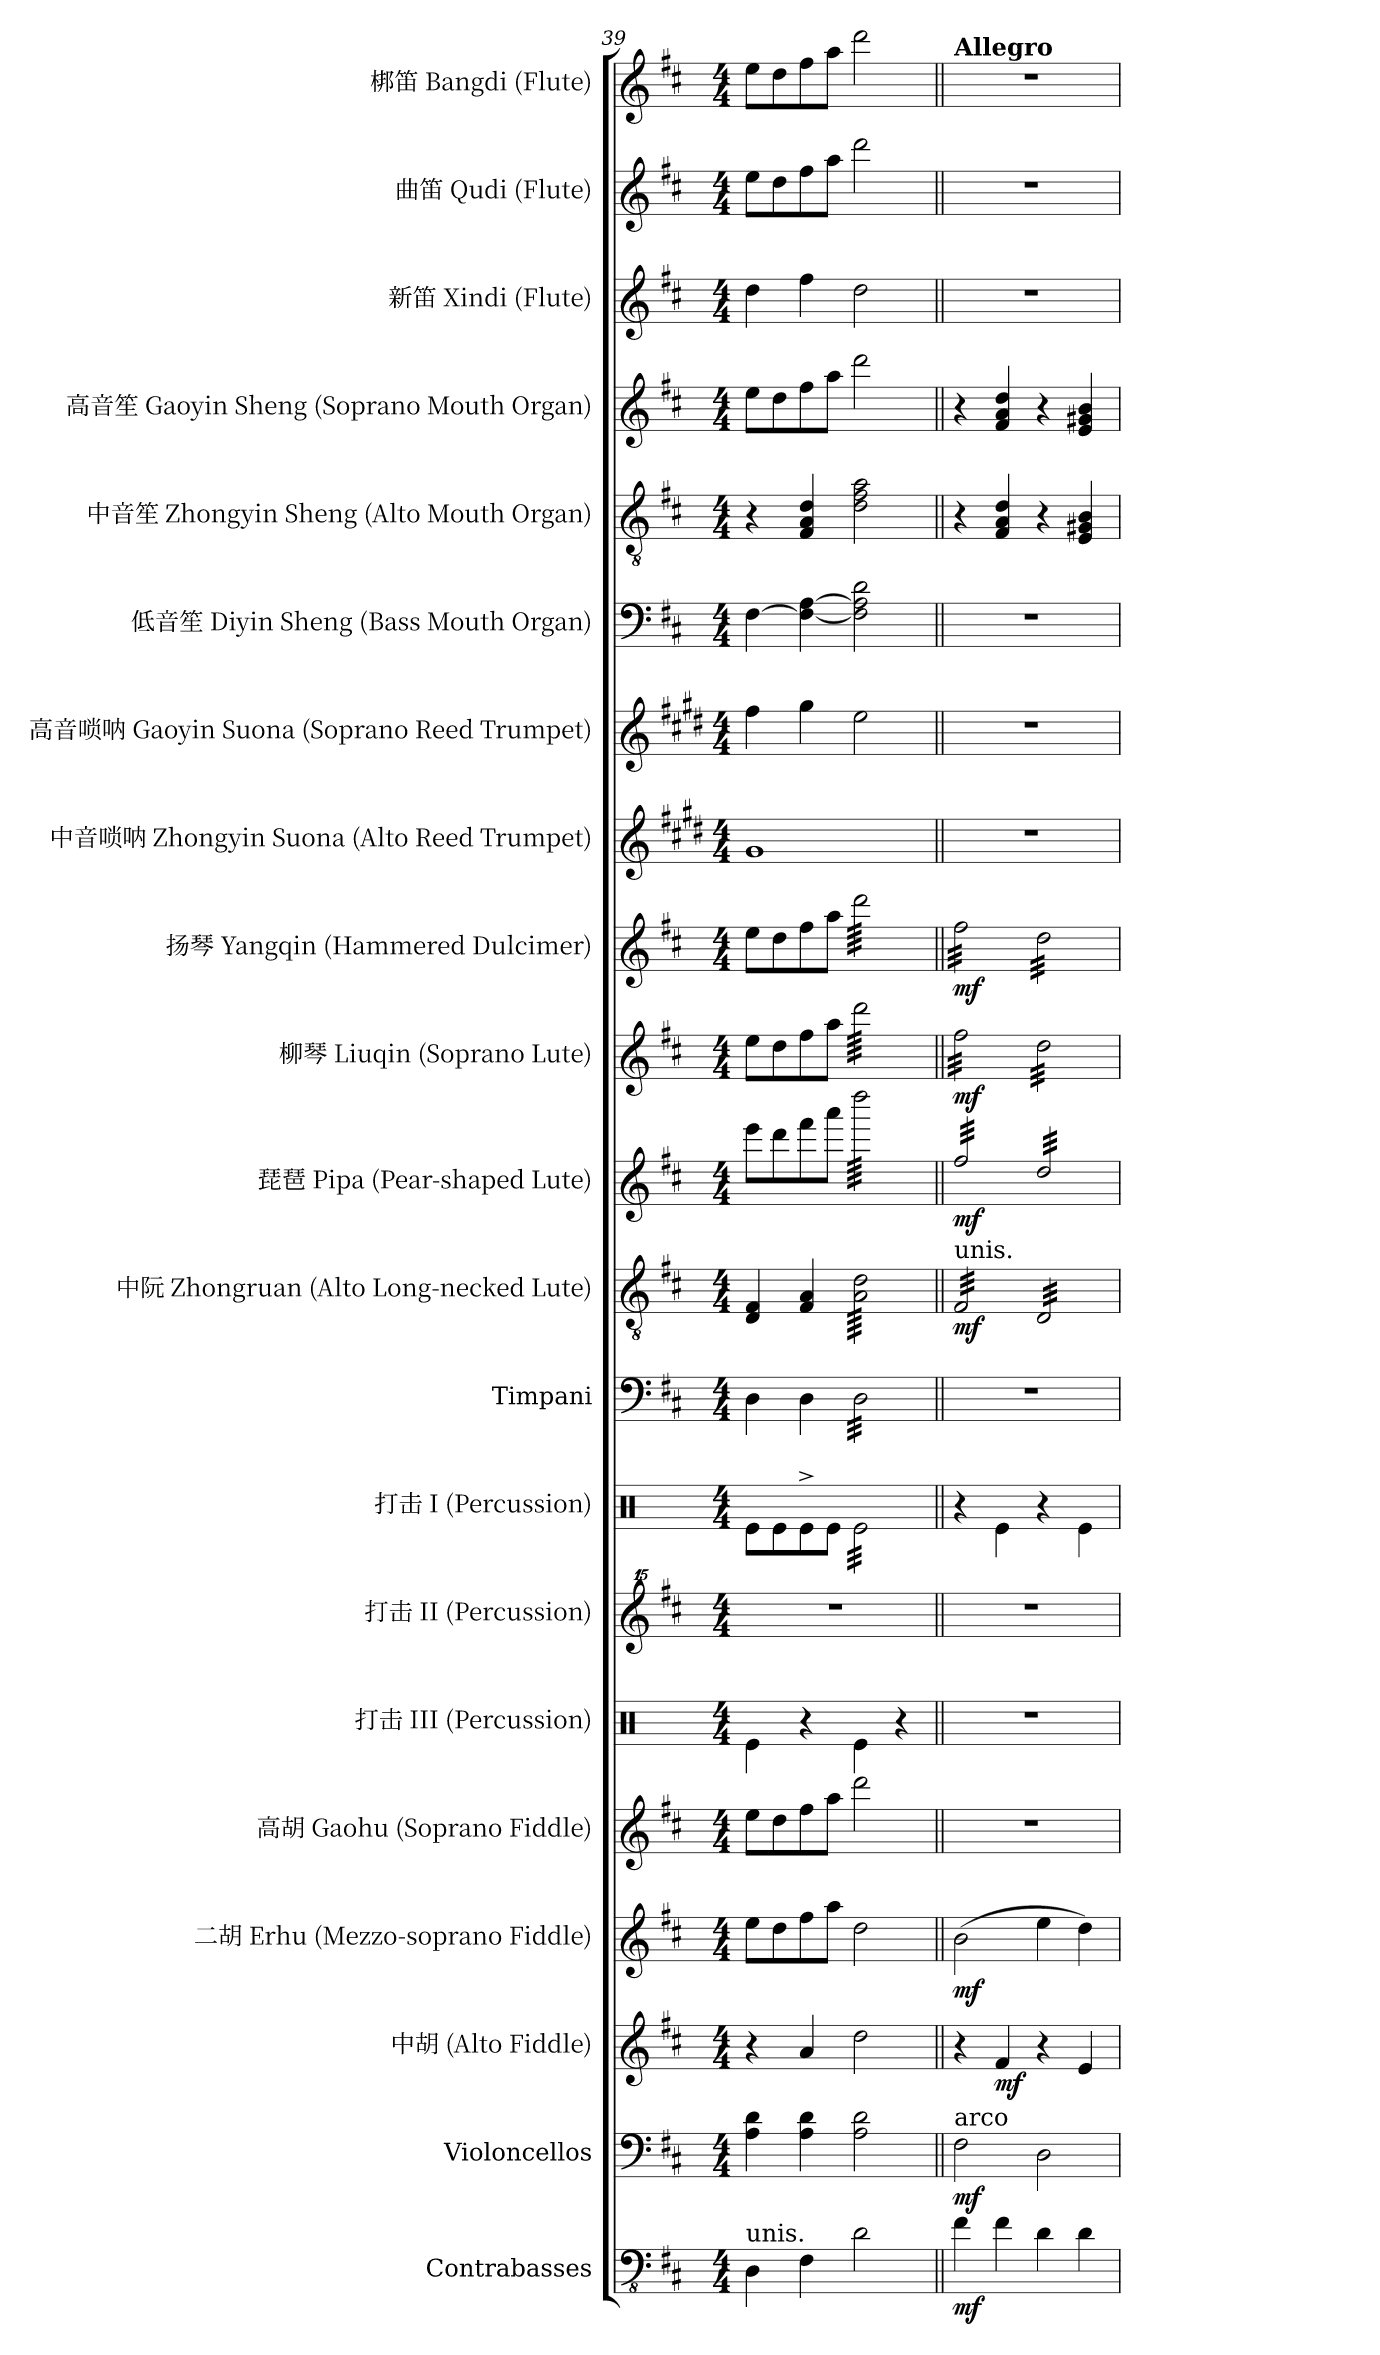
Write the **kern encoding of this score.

**kern	**dynam	**kern	**dynam	**kern	**dynam	**kern	**dynam	**kern	**kern	**kern	**kern	**kern	**kern	**dynam	**kern	**dynam	**kern	**dynam	**kern	**dynam	**kern	**kern	**kern	**kern	**kern	**kern	**kern	**kern
*part21	*part21	*part20	*part20	*part19	*part19	*part18	*part18	*part17	*part16	*part15	*part14	*part13	*part12	*part12	*part11	*part11	*part10	*part10	*part9	*part9	*part8	*part7	*part6	*part5	*part4	*part3	*part2	*part1
*staff21	*staff21	*staff20	*staff20	*staff19	*staff19	*staff18	*staff18	*staff17	*staff16	*staff15	*staff14	*staff13	*staff12	*staff12	*staff11	*staff11	*staff10	*staff10	*staff9	*staff9	*staff8	*staff7	*staff6	*staff5	*staff4	*staff3	*staff2	*staff1
*I"Contrabasses	*	*I"Violoncellos	*	*I"中胡 (Alto Fiddle)	*	*I"二胡 Erhu (Mezzo-soprano Fiddle)	*	*I"高胡 Gaohu (Soprano Fiddle)	*I"打击 III (Percussion)	*I"打击 II (Percussion)	*I"打击 I (Percussion)	*I"Timpani	*I"中阮 Zhongruan (Alto Long-necked Lute)	*	*I"琵琶 Pipa (Pear-shaped Lute)	*	*I"柳琴 Liuqin (Soprano Lute)	*	*I"扬琴 Yangqin  (Hammered Dulcimer)	*	*I"中音唢呐 Zhongyin Suona (Alto Reed Trumpet)	*I"高音唢呐 Gaoyin Suona (Soprano Reed Trumpet)	*I"低音笙 Diyin Sheng (Bass Mouth Organ)	*I"中音笙 Zhongyin Sheng (Alto Mouth Organ)	*I"高音笙 Gaoyin Sheng (Soprano Mouth Organ)	*I"新笛 Xindi (Flute)	*I"曲笛 Qudi (Flute)	*I"梆笛 Bangdi (Flute)
*I'Cbs.	*	*I'Vcs.	*	*	*	*	*	*	*I'打击 III	*I'打击 II	*I'打击 I	*I'Timp.	*	*	*	*	*	*	*	*	*	*	*	*	*	*	*	*
*clefFv4	*	*clefF4	*	*clefG2	*	*clefG2	*	*clefG2	*clefX	*clefG^^2	*clefX	*clefF4	*clefGv2	*	*clefG2	*	*clefG2	*	*clefG2	*	*clefG2	*clefG2	*clefF4	*clefGv2	*clefG2	*clefG2	*clefG2	*clefG2
*	*	*	*	*	*	*	*	*	*	*	*	*	*	*	*ITrd7c12	*	*	*	*	*	*ITrd1c2	*ITrd1c2	*	*	*	*	*	*
*k[f#c#]	*	*k[f#c#]	*	*k[f#c#]	*	*k[f#c#]	*	*k[f#c#]	*k[]	*k[f#c#]	*k[]	*k[f#c#]	*k[f#c#]	*	*k[f#c#]	*	*k[f#c#]	*	*k[f#c#]	*	*k[f#c#]	*k[f#c#]	*k[f#c#]	*k[f#c#]	*k[f#c#]	*k[f#c#]	*k[f#c#]	*k[f#c#]
*M4/4	*	*M4/4	*	*M4/4	*	*M4/4	*	*M4/4	*M4/4	*M4/4	*M4/4	*M4/4	*M4/4	*	*M4/4	*	*M4/4	*	*M4/4	*	*M4/4	*M4/4	*M4/4	*M4/4	*M4/4	*M4/4	*M4/4	*M4/4
=39	=39	=39	=39	=39	=39	=39	=39	=39	=39	=39	=39	=39	=39	=39	=39	=39	=39	=39	=39	=39	=39	=39	=39	=39	=39	=39	=39	=39
!LO:TX:a:t=unis.	!	!	!	!	!	!	!	!	!	!	!	!	!	!	!	!	!	!	!	!	!	!	!	!	!	!	!	!
4DD\	.	4A\ 4d\	.	4r	.	8ee\L	.	8ee\L	4Re\	1r	8Re\L	4D\	4D/ 4F#/	.	8ee\L	.	8ee\L	.	8ee\L	.	1f#	4ee\	[4F#\	4r	8ee\L	4dd\	8ee\L	8ee\L
.	.	.	.	.	.	8dd\	.	8dd\	.	.	8Re\	.	.	.	8dd\	.	8dd\	.	8dd\	.	.	.	.	.	8dd\	.	8dd\	8dd\
4FF#\	.	4A\ 4d\	.	4a/	.	8ff#\	.	8ff#\	4r	.	8Re^\	4D\	4F#/ 4A/	.	8ff#\	.	8ff#\	.	8ff#\	.	.	4ff#\	4F#\_ [4A\	4F#/ 4A/ 4d/	8ff#\	4ff#\	8ff#\	8ff#\
.	.	.	.	.	.	8aa\J	.	8aa\J	.	.	8Re\J	.	.	.	8aa\J	.	8aa\J	.	8aa\J	.	.	.	.	.	8aa\J	.	8aa\J	8aa\J
*	*	*	*	*	*	*	*	*	*	*	*tremolo	*	*	*	*	*	*	*	*	*	*	*	*	*	*	*	*	*
*	*	*	*	*	*	*	*	*	*	*	*	*tremolo	*	*	*	*	*	*	*	*	*	*	*	*	*	*	*	*
*	*	*	*	*	*	*	*	*	*	*	*	*	*tremolo	*	*	*	*	*	*	*	*	*	*	*	*	*	*	*
*	*	*	*	*	*	*	*	*	*	*	*	*	*	*	*tremolo	*	*	*	*	*	*	*	*	*	*	*	*	*
*	*	*	*	*	*	*	*	*	*	*	*	*	*	*	*	*	*tremolo	*	*	*	*	*	*	*	*	*	*	*
*	*	*	*	*	*	*	*	*	*	*	*	*	*	*	*	*	*	*	*tremolo	*	*	*	*	*	*	*	*	*
2D\	.	2A\ 2d\	.	2dd\	.	2dd\	.	2ddd\	4Re\	.	32Re\LLL	32D\LLL	64A\ 64d\LLLL	.	64ddd\LLLL	.	64ddd\LLLL	.	64ddd\LLLL	.	.	2dd\	2F#\] 2A\] 2d\	2d\ 2f#\ 2a\	2ddd\	2dd\	2ddd\	2ddd\
.	.	.	.	.	.	.	.	.	.	.	.	.	64A\ 64d\	.	64ddd\	.	64ddd\	.	64ddd\	.	.	.	.	.	.	.	.	.
.	.	.	.	.	.	.	.	.	.	.	32Re\	32D\	64A\ 64d\	.	64ddd\	.	64ddd\	.	64ddd\	.	.	.	.	.	.	.	.	.
.	.	.	.	.	.	.	.	.	.	.	.	.	64A\ 64d\	.	64ddd\	.	64ddd\	.	64ddd\	.	.	.	.	.	.	.	.	.
.	.	.	.	.	.	.	.	.	.	.	32Re\	32D\	64A\ 64d\	.	64ddd\	.	64ddd\	.	64ddd\	.	.	.	.	.	.	.	.	.
.	.	.	.	.	.	.	.	.	.	.	.	.	64A\ 64d\	.	64ddd\	.	64ddd\	.	64ddd\	.	.	.	.	.	.	.	.	.
.	.	.	.	.	.	.	.	.	.	.	32Re\	32D\	64A\ 64d\	.	64ddd\	.	64ddd\	.	64ddd\	.	.	.	.	.	.	.	.	.
.	.	.	.	.	.	.	.	.	.	.	.	.	64A\ 64d\	.	64ddd\	.	64ddd\	.	64ddd\	.	.	.	.	.	.	.	.	.
.	.	.	.	.	.	.	.	.	.	.	32Re\	32D\	64A\ 64d\	.	64ddd\	.	64ddd\	.	64ddd\	.	.	.	.	.	.	.	.	.
.	.	.	.	.	.	.	.	.	.	.	.	.	64A\ 64d\	.	64ddd\	.	64ddd\	.	64ddd\	.	.	.	.	.	.	.	.	.
.	.	.	.	.	.	.	.	.	.	.	32Re\	32D\	64A\ 64d\	.	64ddd\	.	64ddd\	.	64ddd\	.	.	.	.	.	.	.	.	.
.	.	.	.	.	.	.	.	.	.	.	.	.	64A\ 64d\	.	64ddd\	.	64ddd\	.	64ddd\	.	.	.	.	.	.	.	.	.
.	.	.	.	.	.	.	.	.	.	.	32Re\	32D\	64A\ 64d\	.	64ddd\	.	64ddd\	.	64ddd\	.	.	.	.	.	.	.	.	.
.	.	.	.	.	.	.	.	.	.	.	.	.	64A\ 64d\	.	64ddd\	.	64ddd\	.	64ddd\	.	.	.	.	.	.	.	.	.
.	.	.	.	.	.	.	.	.	.	.	32Re\	32D\	64A\ 64d\	.	64ddd\	.	64ddd\	.	64ddd\	.	.	.	.	.	.	.	.	.
.	.	.	.	.	.	.	.	.	.	.	.	.	64A\ 64d\	.	64ddd\	.	64ddd\	.	64ddd\	.	.	.	.	.	.	.	.	.
.	.	.	.	.	.	.	.	.	4r	.	32Re\	32D\	64A\ 64d\	.	64ddd\	.	64ddd\	.	64ddd\	.	.	.	.	.	.	.	.	.
.	.	.	.	.	.	.	.	.	.	.	.	.	64A\ 64d\	.	64ddd\	.	64ddd\	.	64ddd\	.	.	.	.	.	.	.	.	.
.	.	.	.	.	.	.	.	.	.	.	32Re\	32D\	64A\ 64d\	.	64ddd\	.	64ddd\	.	64ddd\	.	.	.	.	.	.	.	.	.
.	.	.	.	.	.	.	.	.	.	.	.	.	64A\ 64d\	.	64ddd\	.	64ddd\	.	64ddd\	.	.	.	.	.	.	.	.	.
.	.	.	.	.	.	.	.	.	.	.	32Re\	32D\	64A\ 64d\	.	64ddd\	.	64ddd\	.	64ddd\	.	.	.	.	.	.	.	.	.
.	.	.	.	.	.	.	.	.	.	.	.	.	64A\ 64d\	.	64ddd\	.	64ddd\	.	64ddd\	.	.	.	.	.	.	.	.	.
.	.	.	.	.	.	.	.	.	.	.	32Re\	32D\	64A\ 64d\	.	64ddd\	.	64ddd\	.	64ddd\	.	.	.	.	.	.	.	.	.
.	.	.	.	.	.	.	.	.	.	.	.	.	64A\ 64d\	.	64ddd\	.	64ddd\	.	64ddd\	.	.	.	.	.	.	.	.	.
.	.	.	.	.	.	.	.	.	.	.	32Re\	32D\	64A\ 64d\	.	64ddd\	.	64ddd\	.	64ddd\	.	.	.	.	.	.	.	.	.
.	.	.	.	.	.	.	.	.	.	.	.	.	64A\ 64d\	.	64ddd\	.	64ddd\	.	64ddd\	.	.	.	.	.	.	.	.	.
.	.	.	.	.	.	.	.	.	.	.	32Re\	32D\	64A\ 64d\	.	64ddd\	.	64ddd\	.	64ddd\	.	.	.	.	.	.	.	.	.
.	.	.	.	.	.	.	.	.	.	.	.	.	64A\ 64d\	.	64ddd\	.	64ddd\	.	64ddd\	.	.	.	.	.	.	.	.	.
.	.	.	.	.	.	.	.	.	.	.	32Re\	32D\	64A\ 64d\	.	64ddd\	.	64ddd\	.	64ddd\	.	.	.	.	.	.	.	.	.
.	.	.	.	.	.	.	.	.	.	.	.	.	64A\ 64d\	.	64ddd\	.	64ddd\	.	64ddd\	.	.	.	.	.	.	.	.	.
.	.	.	.	.	.	.	.	.	.	.	32Re\JJJ	32D\JJJ	64A\ 64d\	.	64ddd\	.	64ddd\	.	64ddd\	.	.	.	.	.	.	.	.	.
*	*	*	*	*	*	*	*	*	*	*	*	*Xtremolo	*	*	*	*	*	*	*	*	*	*	*	*	*	*	*	*
*	*	*	*	*	*	*	*	*	*	*	*Xtremolo	*	*	*	*	*	*	*	*	*	*	*	*	*	*	*	*	*
.	.	.	.	.	.	.	.	.	.	.	.	.	64A\ 64d\JJJJ	.	64ddd\JJJJ	.	64ddd\JJJJ	.	64ddd\JJJJ	.	.	.	.	.	.	.	.	.
!!LO:PB:g=z
=40||	=40||	=40||	=40||	=40||	=40||	=40||	=40||	=40||	=40||	=40||	=40||	=40||	=40||	=40||	=40||	=40||	=40||	=40||	=40||	=40||	=40||	=40||	=40||	=40||	=40||	=40||	=40||	=40||
!!LO:REH:place=s1:a:B:fs=14:t=E
*	*	*	*	*	*	*	*	*	*	*	*	*	*	*	*	*	*	*	*	*	*	*	*	*	*	*	*	*MM108
!	!	!	!	!	!	!	!	!	!	!	!	!	!	!	!	!	!	!	!	!	!	!	!	!	!	!	!	!LO:TX:a:B:t=Allegro
!	!	!	!	!	!	!	!	!	!	!	!	!	!LO:TX:a:t=unis.	!	!	!	!	!	!	!	!	!	!	!	!	!	!	!
!	!	!LO:TX:a:t=arco	!	!	!	!	!	!	!	!	!	!	!	!	!	!	!	!	!	!	!	!	!	!	!	!	!	!
!	!LO:DY:b	!	!LO:DY:b	!	!	!	!LO:DY:b	!	!	!	!	!	!	!LO:DY:b	!	!LO:DY:b	!	!LO:DY:b	!	!LO:DY:b	!	!	!	!	!	!	!	!
4F#\	mf	2F#\	mf	4r	.	(2b\	mf	1r	1r	1r	4r	1r	32F#/LLL	mf	32f#/LLL	mf	32ff#\LLL	mf	32ff#\LLL	mf	1r	1r	1r	4r	4r	1r	1r	1r
.	.	.	.	.	.	.	.	.	.	.	.	.	32F#/	.	32f#/	.	32ff#\	.	32ff#\	.	.	.	.	.	.	.	.	.
.	.	.	.	.	.	.	.	.	.	.	.	.	32F#/	.	32f#/	.	32ff#\	.	32ff#\	.	.	.	.	.	.	.	.	.
.	.	.	.	.	.	.	.	.	.	.	.	.	32F#/	.	32f#/	.	32ff#\	.	32ff#\	.	.	.	.	.	.	.	.	.
.	.	.	.	.	.	.	.	.	.	.	.	.	32F#/	.	32f#/	.	32ff#\	.	32ff#\	.	.	.	.	.	.	.	.	.
.	.	.	.	.	.	.	.	.	.	.	.	.	32F#/	.	32f#/	.	32ff#\	.	32ff#\	.	.	.	.	.	.	.	.	.
.	.	.	.	.	.	.	.	.	.	.	.	.	32F#/	.	32f#/	.	32ff#\	.	32ff#\	.	.	.	.	.	.	.	.	.
.	.	.	.	.	.	.	.	.	.	.	.	.	32F#/	.	32f#/	.	32ff#\	.	32ff#\	.	.	.	.	.	.	.	.	.
!	!	!	!	!	!LO:DY:b	!	!	!	!	!	!	!	!	!	!	!	!	!	!	!	!	!	!	!	!	!	!	!
4F#\	.	.	.	4f#/	mf	.	.	.	.	.	4Re\	.	32F#/	.	32f#/	.	32ff#\	.	32ff#\	.	.	.	.	4F#/ 4A/ 4d/	4f#/ 4a/ 4dd/	.	.	.
.	.	.	.	.	.	.	.	.	.	.	.	.	32F#/	.	32f#/	.	32ff#\	.	32ff#\	.	.	.	.	.	.	.	.	.
.	.	.	.	.	.	.	.	.	.	.	.	.	32F#/	.	32f#/	.	32ff#\	.	32ff#\	.	.	.	.	.	.	.	.	.
.	.	.	.	.	.	.	.	.	.	.	.	.	32F#/	.	32f#/	.	32ff#\	.	32ff#\	.	.	.	.	.	.	.	.	.
.	.	.	.	.	.	.	.	.	.	.	.	.	32F#/	.	32f#/	.	32ff#\	.	32ff#\	.	.	.	.	.	.	.	.	.
.	.	.	.	.	.	.	.	.	.	.	.	.	32F#/	.	32f#/	.	32ff#\	.	32ff#\	.	.	.	.	.	.	.	.	.
.	.	.	.	.	.	.	.	.	.	.	.	.	32F#/	.	32f#/	.	32ff#\	.	32ff#\	.	.	.	.	.	.	.	.	.
.	.	.	.	.	.	.	.	.	.	.	.	.	32F#/JJJ	.	32f#/JJJ	.	32ff#\JJJ	.	32ff#\JJJ	.	.	.	.	.	.	.	.	.
4D\	.	2D\	.	4r	.	4ee\	.	.	.	.	4r	.	32D/LLL	.	32d/LLL	.	32dd\LLL	.	32dd\LLL	.	.	.	.	4r	4r	.	.	.
.	.	.	.	.	.	.	.	.	.	.	.	.	32D/	.	32d/	.	32dd\	.	32dd\	.	.	.	.	.	.	.	.	.
.	.	.	.	.	.	.	.	.	.	.	.	.	32D/	.	32d/	.	32dd\	.	32dd\	.	.	.	.	.	.	.	.	.
.	.	.	.	.	.	.	.	.	.	.	.	.	32D/	.	32d/	.	32dd\	.	32dd\	.	.	.	.	.	.	.	.	.
.	.	.	.	.	.	.	.	.	.	.	.	.	32D/	.	32d/	.	32dd\	.	32dd\	.	.	.	.	.	.	.	.	.
.	.	.	.	.	.	.	.	.	.	.	.	.	32D/	.	32d/	.	32dd\	.	32dd\	.	.	.	.	.	.	.	.	.
.	.	.	.	.	.	.	.	.	.	.	.	.	32D/	.	32d/	.	32dd\	.	32dd\	.	.	.	.	.	.	.	.	.
.	.	.	.	.	.	.	.	.	.	.	.	.	32D/	.	32d/	.	32dd\	.	32dd\	.	.	.	.	.	.	.	.	.
4D\	.	.	.	4e/	.	4dd\)	.	.	.	.	4Re\	.	32D/	.	32d/	.	32dd\	.	32dd\	.	.	.	.	4E/ 4G#X/ 4B/	4e/ 4g#X/ 4b/	.	.	.
.	.	.	.	.	.	.	.	.	.	.	.	.	32D/	.	32d/	.	32dd\	.	32dd\	.	.	.	.	.	.	.	.	.
.	.	.	.	.	.	.	.	.	.	.	.	.	32D/	.	32d/	.	32dd\	.	32dd\	.	.	.	.	.	.	.	.	.
.	.	.	.	.	.	.	.	.	.	.	.	.	32D/	.	32d/	.	32dd\	.	32dd\	.	.	.	.	.	.	.	.	.
.	.	.	.	.	.	.	.	.	.	.	.	.	32D/	.	32d/	.	32dd\	.	32dd\	.	.	.	.	.	.	.	.	.
.	.	.	.	.	.	.	.	.	.	.	.	.	32D/	.	32d/	.	32dd\	.	32dd\	.	.	.	.	.	.	.	.	.
.	.	.	.	.	.	.	.	.	.	.	.	.	32D/	.	32d/	.	32dd\	.	32dd\	.	.	.	.	.	.	.	.	.
.	.	.	.	.	.	.	.	.	.	.	.	.	32D/JJJ	.	32d/JJJ	.	32dd\JJJ	.	32dd\JJJ	.	.	.	.	.	.	.	.	.
*	*	*	*	*	*	*	*	*	*	*	*	*	*	*	*	*	*	*	*Xtremolo	*	*	*	*	*	*	*	*	*
*	*	*	*	*	*	*	*	*	*	*	*	*	*	*	*	*	*Xtremolo	*	*	*	*	*	*	*	*	*	*	*
*	*	*	*	*	*	*	*	*	*	*	*	*	*	*	*Xtremolo	*	*	*	*	*	*	*	*	*	*	*	*	*
*	*	*	*	*	*	*	*	*	*	*	*	*	*Xtremolo	*	*	*	*	*	*	*	*	*	*	*	*	*	*	*
=	=	=	=	=	=	=	=	=	=	=	=	=	=	=	=	=	=	=	=	=	=	=	=	=	=	=	=	=
*-	*-	*-	*-	*-	*-	*-	*-	*-	*-	*-	*-	*-	*-	*-	*-	*-	*-	*-	*-	*-	*-	*-	*-	*-	*-	*-	*-	*-
